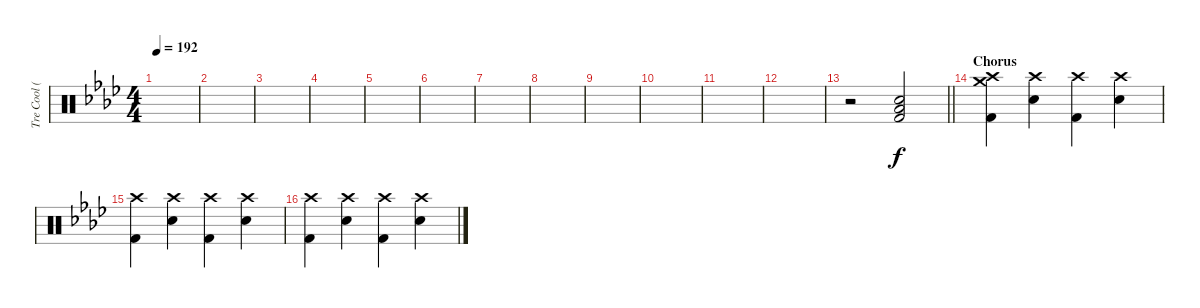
\track ("Tre Cool (Drums)" "Tre Cool (") {instrument percussion}
\staff {score}
\articulation defaults
\ts (4 4)
\tempo 192
\clef neutral
\ks ab
|
|
|
|
|
|
|
|
|
|
|
|
\barLineRight lightlight
r.2 ("Low Tom (hit)" "Electric Snare (hit)" "Kick (hit) 2").2 |
\section ("" "Chorus")
("Crash high (hit)" "Crash medium (hit)" "Kick (hit) 2").4 ("Crash high (hit)" "Electric Snare (hit)").4 ("Crash high (hit)" "Kick (hit) 2").4 ("Crash high (hit)" "Electric Snare (hit)").4 |
("Crash high (hit)" "Kick (hit) 2").4 ("Crash high (hit)" "Electric Snare (hit)").4 ("Crash high (hit)" "Kick (hit) 2").4 ("Crash high (hit)" "Electric Snare (hit)").4 |
("Crash high (hit)" "Kick (hit) 2").4 ("Crash high (hit)" "Electric Snare (hit)").4 ("Crash high (hit)" "Kick (hit) 2").4 ("Crash high (hit)" "Electric Snare (hit)").4
